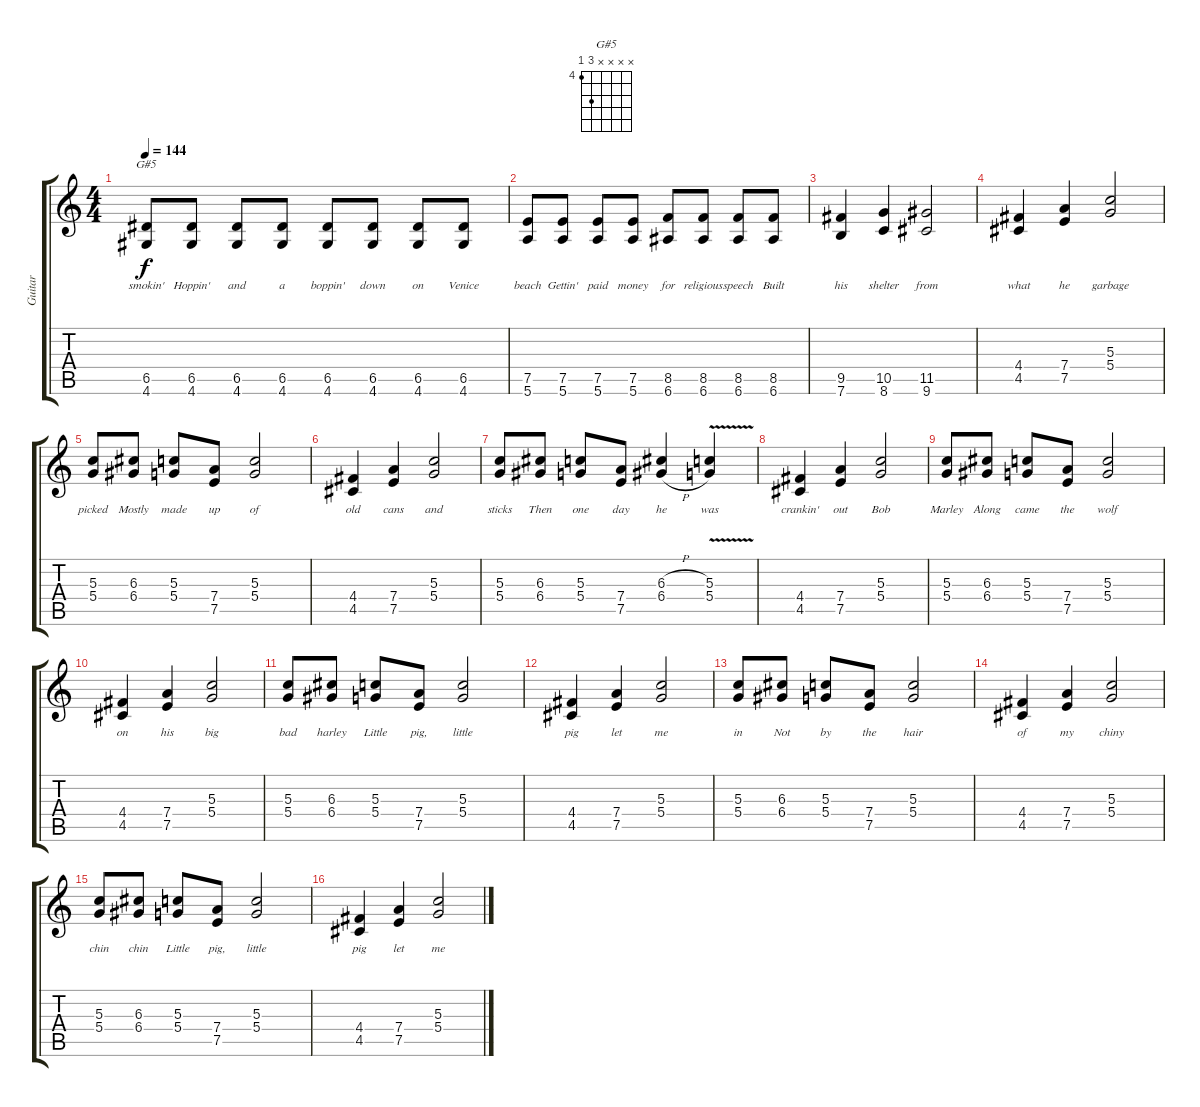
\track ("Guitar" "Guitar") {instrument overdrivenguitar}
\staff {score tabs}
\tuning (E4 B3 G3 D3 A2 E2) {hide}
\chord ("G#5" x x x x 6 4) {firstfret 4}
\ts (4 4)
\tempo 144
\clef g2
\ks c
(6.5 4.6).8{ch "G#5" lyrics (0 "smokin'") lyrics (1 "") lyrics (2 "") lyrics (3 "") lyrics (4 "") dy f} (6.5 4.6).8{lyrics (0 "Hoppin'") lyrics (1 "") lyrics (2 "") lyrics (3 "") lyrics (4 "")} (6.5 4.6).8{lyrics (0 "and") lyrics (1 "") lyrics (2 "") lyrics (3 "") lyrics (4 "")} (6.5 4.6).8{lyrics (0 "a") lyrics (1 "") lyrics (2 "") lyrics (3 "") lyrics (4 "")} (6.5 4.6).8{lyrics (0 "boppin'") lyrics (1 "") lyrics (2 "") lyrics (3 "") lyrics (4 "")} (6.5 4.6).8{lyrics (0 "down") lyrics (1 "") lyrics (2 "") lyrics (3 "") lyrics (4 "")} (6.5 4.6).8{lyrics (0 "on") lyrics (1 "") lyrics (2 "") lyrics (3 "") lyrics (4 "")} (6.5 4.6).8{lyrics (0 "Venice") lyrics (1 "") lyrics (2 "") lyrics (3 "") lyrics (4 "")} |
(7.5 5.6).8{lyrics (0 "beach") lyrics (1 "") lyrics (2 "") lyrics (3 "") lyrics (4 "")} (7.5 5.6).8{lyrics (0 "Gettin'") lyrics (1 "") lyrics (2 "") lyrics (3 "") lyrics (4 "")} (7.5 5.6).8{lyrics (0 "paid") lyrics (1 "") lyrics (2 "") lyrics (3 "") lyrics (4 "")} (7.5 5.6).8{lyrics (0 "money") lyrics (1 "") lyrics (2 "") lyrics (3 "") lyrics (4 "")} (8.5 6.6).8{lyrics (0 "for") lyrics (1 "") lyrics (2 "") lyrics (3 "") lyrics (4 "")} (8.5 6.6).8{lyrics (0 "religious") lyrics (1 "") lyrics (2 "") lyrics (3 "") lyrics (4 "")} (8.5 6.6).8{lyrics (0 "speech") lyrics (1 "") lyrics (2 "") lyrics (3 "") lyrics (4 "")} (8.5 6.6).8{lyrics (0 "Built") lyrics (1 "") lyrics (2 "") lyrics (3 "") lyrics (4 "")} |
(9.5 7.6).4{lyrics (0 "his") lyrics (1 "") lyrics (2 "") lyrics (3 "") lyrics (4 "")} (10.5 8.6).4{lyrics (0 "shelter") lyrics (1 "") lyrics (2 "") lyrics (3 "") lyrics (4 "")} (11.5 9.6).2{lyrics (0 "from") lyrics (1 "") lyrics (2 "") lyrics (3 "") lyrics (4 "")} |
(4.4 4.5).4{lyrics (0 "what") lyrics (1 "") lyrics (2 "") lyrics (3 "") lyrics (4 "")} (7.4 7.5).4{lyrics (0 "he") lyrics (1 "") lyrics (2 "") lyrics (3 "") lyrics (4 "")} (5.3 5.4).2{lyrics (0 "garbage") lyrics (1 "") lyrics (2 "") lyrics (3 "") lyrics (4 "")} |
(5.3 5.4).8{lyrics (0 "picked") lyrics (1 "") lyrics (2 "") lyrics (3 "") lyrics (4 "")} (6.3 6.4).8{lyrics (0 "Mostly") lyrics (1 "") lyrics (2 "") lyrics (3 "") lyrics (4 "")} (5.3 5.4).8{lyrics (0 "made") lyrics (1 "") lyrics (2 "") lyrics (3 "") lyrics (4 "")} (7.4 7.5).8{lyrics (0 "up") lyrics (1 "") lyrics (2 "") lyrics (3 "") lyrics (4 "")} (5.3 5.4).2{lyrics (0 "of") lyrics (1 "") lyrics (2 "") lyrics (3 "") lyrics (4 "")} |
(4.4 4.5).4{lyrics (0 "old") lyrics (1 "") lyrics (2 "") lyrics (3 "") lyrics (4 "")} (7.4 7.5).4{lyrics (0 "cans") lyrics (1 "") lyrics (2 "") lyrics (3 "") lyrics (4 "")} (5.3 5.4).2{lyrics (0 "and") lyrics (1 "") lyrics (2 "") lyrics (3 "") lyrics (4 "")} |
(5.3 5.4).8{lyrics (0 "sticks") lyrics (1 "") lyrics (2 "") lyrics (3 "") lyrics (4 "")} (6.3 6.4).8{lyrics (0 "Then") lyrics (1 "") lyrics (2 "") lyrics (3 "") lyrics (4 "")} (5.3 5.4).8{lyrics (0 "one") lyrics (1 "") lyrics (2 "") lyrics (3 "") lyrics (4 "")} (7.4 7.5).8{lyrics (0 "day") lyrics (1 "") lyrics (2 "") lyrics (3 "") lyrics (4 "")} (6.3{h} 6.4{h}).4{lyrics (0 "he") lyrics (1 "") lyrics (2 "") lyrics (3 "") lyrics (4 "")} (5.3{v} 5.4{v}).4{lyrics (0 "was") lyrics (1 "") lyrics (2 "") lyrics (3 "") lyrics (4 "")} |
(4.4 4.5).4{lyrics (0 "crankin'") lyrics (1 "") lyrics (2 "") lyrics (3 "") lyrics (4 "")} (7.4 7.5).4{lyrics (0 "out") lyrics (1 "") lyrics (2 "") lyrics (3 "") lyrics (4 "")} (5.3 5.4).2{lyrics (0 "Bob") lyrics (1 "") lyrics (2 "") lyrics (3 "") lyrics (4 "")} |
(5.3 5.4).8{lyrics (0 "Marley") lyrics (1 "") lyrics (2 "") lyrics (3 "") lyrics (4 "")} (6.3 6.4).8{lyrics (0 "Along") lyrics (1 "") lyrics (2 "") lyrics (3 "") lyrics (4 "")} (5.3 5.4).8{lyrics (0 "came") lyrics (1 "") lyrics (2 "") lyrics (3 "") lyrics (4 "")} (7.4 7.5).8{lyrics (0 "the") lyrics (1 "") lyrics (2 "") lyrics (3 "") lyrics (4 "")} (5.3 5.4).2{lyrics (0 "wolf") lyrics (1 "") lyrics (2 "") lyrics (3 "") lyrics (4 "")} |
(4.4 4.5).4{lyrics (0 "on") lyrics (1 "") lyrics (2 "") lyrics (3 "") lyrics (4 "")} (7.4 7.5).4{lyrics (0 "his") lyrics (1 "") lyrics (2 "") lyrics (3 "") lyrics (4 "")} (5.3 5.4).2{lyrics (0 "big") lyrics (1 "") lyrics (2 "") lyrics (3 "") lyrics (4 "")} |
(5.3 5.4).8{lyrics (0 "bad") lyrics (1 "") lyrics (2 "") lyrics (3 "") lyrics (4 "")} (6.3 6.4).8{lyrics (0 "harley") lyrics (1 "") lyrics (2 "") lyrics (3 "") lyrics (4 "")} (5.3 5.4).8{lyrics (0 "Little") lyrics (1 "") lyrics (2 "") lyrics (3 "") lyrics (4 "")} (7.4 7.5).8{lyrics (0 "pig,") lyrics (1 "") lyrics (2 "") lyrics (3 "") lyrics (4 "")} (5.3 5.4).2{lyrics (0 "little") lyrics (1 "") lyrics (2 "") lyrics (3 "") lyrics (4 "")} |
(4.4 4.5).4{lyrics (0 "pig") lyrics (1 "") lyrics (2 "") lyrics (3 "") lyrics (4 "")} (7.4 7.5).4{lyrics (0 "let") lyrics (1 "") lyrics (2 "") lyrics (3 "") lyrics (4 "")} (5.3 5.4).2{lyrics (0 "me") lyrics (1 "") lyrics (2 "") lyrics (3 "") lyrics (4 "")} |
(5.3 5.4).8{lyrics (0 "in") lyrics (1 "") lyrics (2 "") lyrics (3 "") lyrics (4 "")} (6.3 6.4).8{lyrics (0 "Not") lyrics (1 "") lyrics (2 "") lyrics (3 "") lyrics (4 "")} (5.3 5.4).8{lyrics (0 "by") lyrics (1 "") lyrics (2 "") lyrics (3 "") lyrics (4 "")} (7.4 7.5).8{lyrics (0 "the") lyrics (1 "") lyrics (2 "") lyrics (3 "") lyrics (4 "")} (5.3 5.4).2{lyrics (0 "hair") lyrics (1 "") lyrics (2 "") lyrics (3 "") lyrics (4 "")} |
(4.4 4.5).4{lyrics (0 "of") lyrics (1 "") lyrics (2 "") lyrics (3 "") lyrics (4 "")} (7.4 7.5).4{lyrics (0 "my") lyrics (1 "") lyrics (2 "") lyrics (3 "") lyrics (4 "")} (5.3 5.4).2{lyrics (0 "chiny") lyrics (1 "") lyrics (2 "") lyrics (3 "") lyrics (4 "")} |
(5.3 5.4).8{lyrics (0 "chin") lyrics (1 "") lyrics (2 "") lyrics (3 "") lyrics (4 "")} (6.3 6.4).8{lyrics (0 "chin") lyrics (1 "") lyrics (2 "") lyrics (3 "") lyrics (4 "")} (5.3 5.4).8{lyrics (0 "Little") lyrics (1 "") lyrics (2 "") lyrics (3 "") lyrics (4 "")} (7.4 7.5).8{lyrics (0 "pig,") lyrics (1 "") lyrics (2 "") lyrics (3 "") lyrics (4 "")} (5.3 5.4).2{lyrics (0 "little") lyrics (1 "") lyrics (2 "") lyrics (3 "") lyrics (4 "")} |
(4.4 4.5).4{lyrics (0 "pig") lyrics (1 "") lyrics (2 "") lyrics (3 "") lyrics (4 "")} (7.4 7.5).4{lyrics (0 "let") lyrics (1 "") lyrics (2 "") lyrics (3 "") lyrics (4 "")} (5.3 5.4).2{lyrics (0 "me") lyrics (1 "") lyrics (2 "") lyrics (3 "") lyrics (4 "")}
